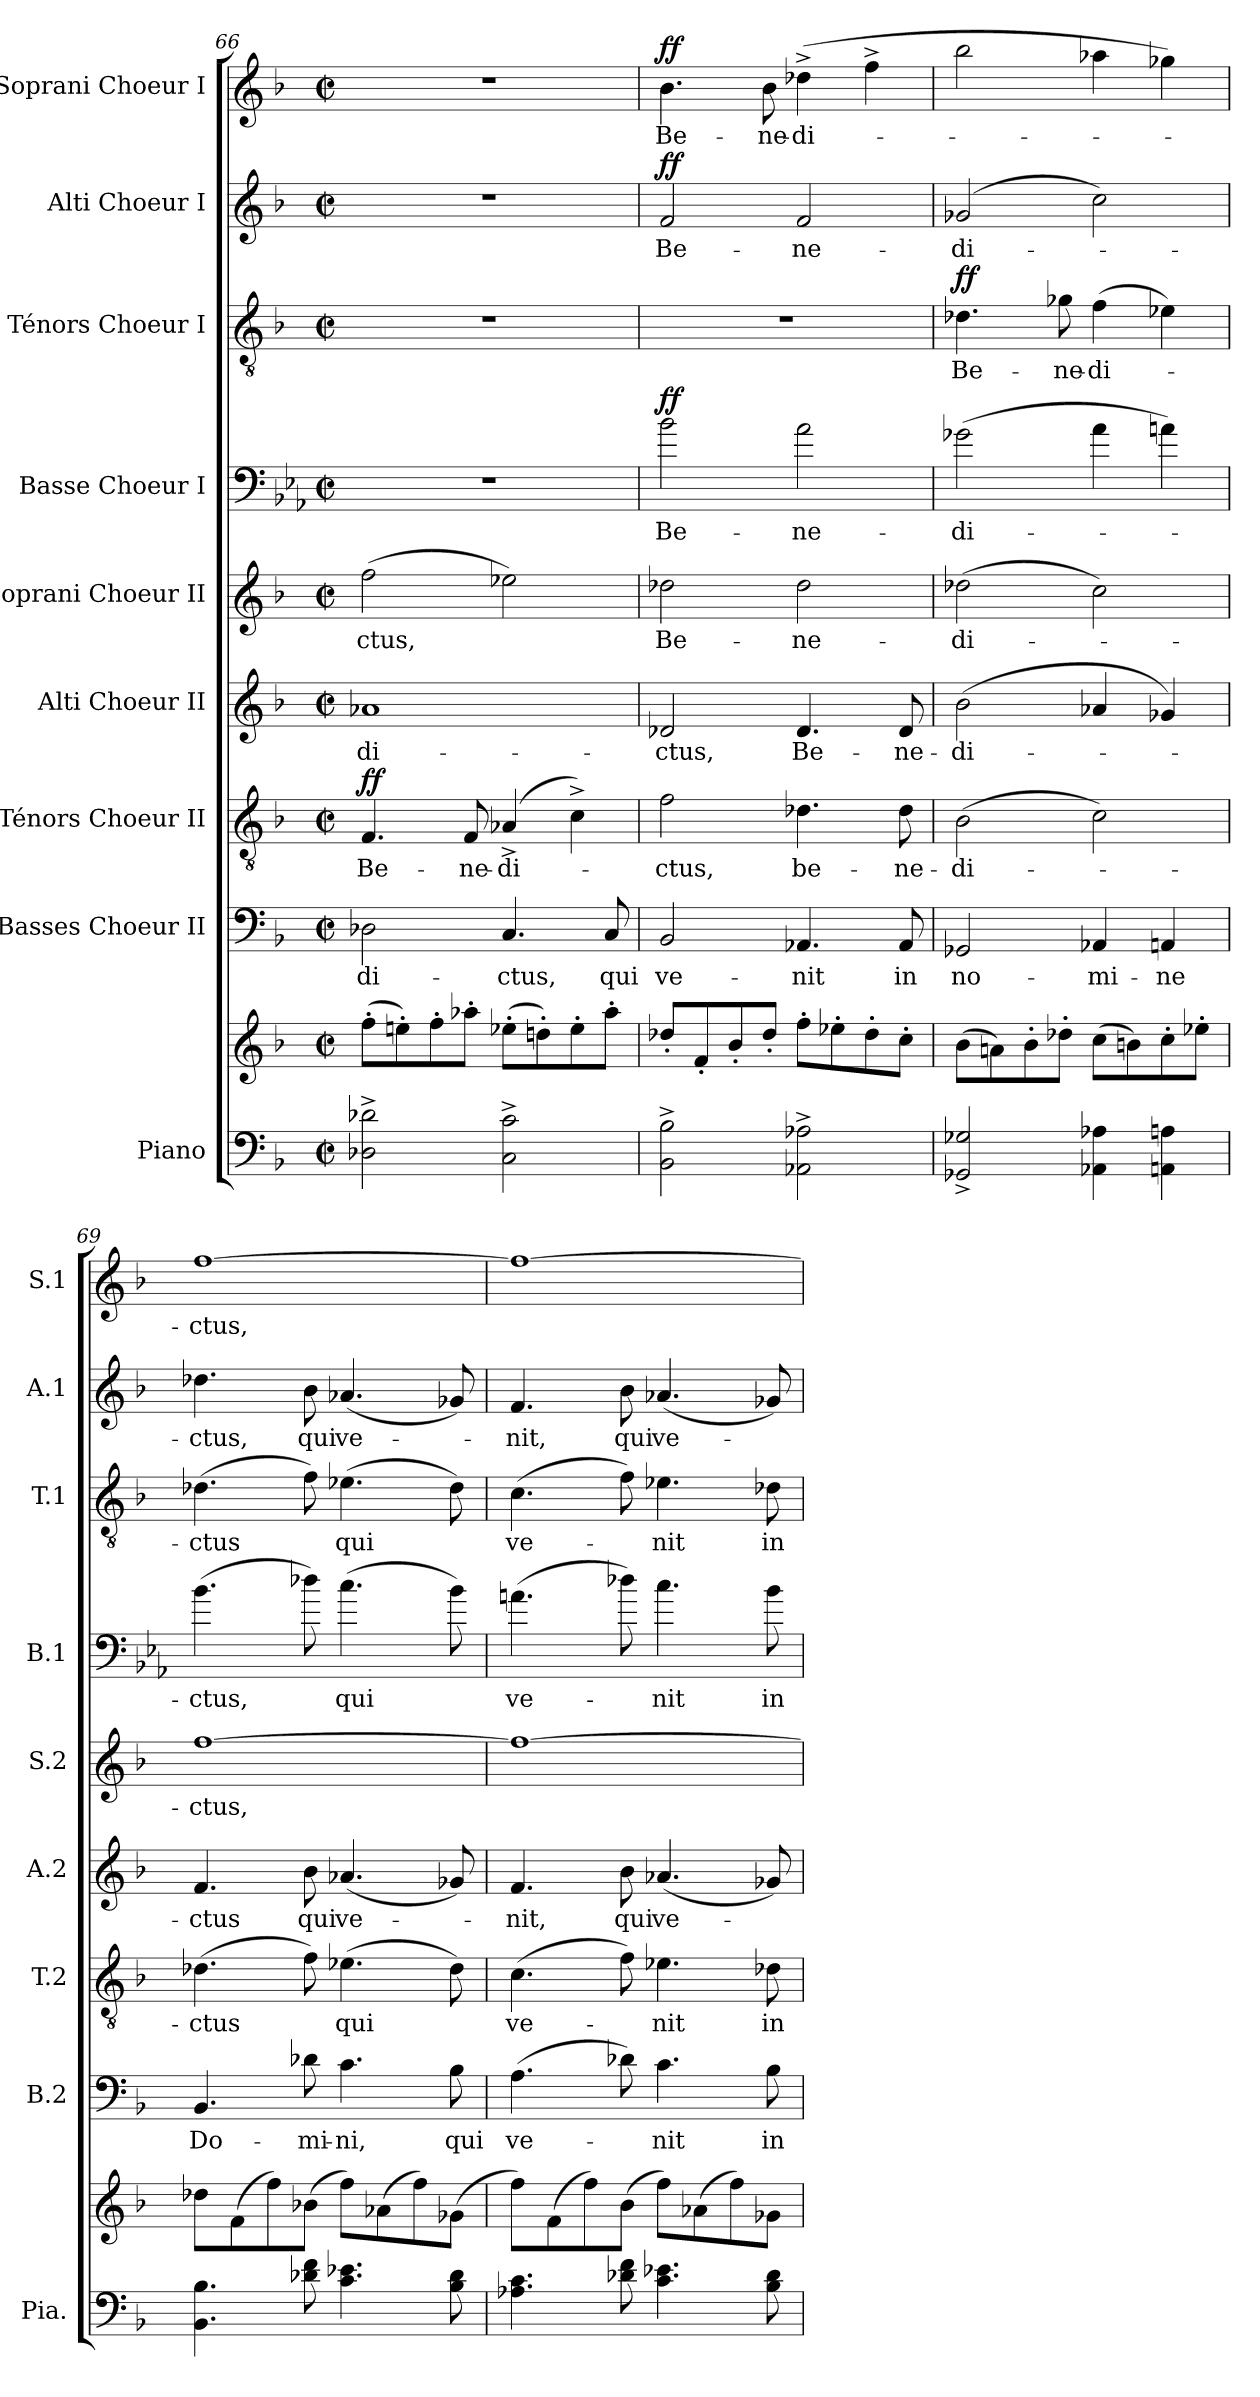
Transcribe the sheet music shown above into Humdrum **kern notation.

**kern	**kern	**kern	**text	**kern	**text	**dynam	**kern	**text	**kern	**text	**kern	**text	**dynam	**kern	**text	**dynam	**kern	**text	**dynam	**kern	**text	**dynam
*part9	*part9	*part8	*part8	*part7	*part7	*part7	*part6	*part6	*part5	*part5	*part4	*part4	*part4	*part3	*part3	*part3	*part2	*part2	*part2	*part1	*part1	*part1
*staff10	*staff9	*staff8	*staff8	*staff7	*staff7	*staff7	*staff6	*staff6	*staff5	*staff5	*staff4	*staff4	*staff4	*staff3	*staff3	*staff3	*staff2	*staff2	*staff2	*staff1	*staff1	*staff1
*I"Piano	*	*I"Basses Choeur II	*	*I"Ténors Choeur II	*	*	*I"Alti Choeur II	*	*I"Soprani Choeur II	*	*I"Basse Choeur I	*	*	*I"Ténors Choeur I	*	*	*I"Alti Choeur I	*	*	*I"Soprani Choeur I	*	*
*I'Pia.	*	*I'B.2	*	*I'T.2	*	*	*I'A.2	*	*I'S.2	*	*I'B.1	*	*	*I'T.1	*	*	*I'A.1	*	*	*I'S.1	*	*
*clefF4	*clefG2	*clefF4	*	*clefGv2	*	*	*clefG2	*	*clefG2	*	*clefF4	*	*	*clefGv2	*	*	*clefG2	*	*	*clefG2	*	*
*	*	*	*	*	*	*	*	*	*	*	*ITrd8c14	*	*	*	*	*	*	*	*	*	*	*
*k[b-]	*k[b-]	*k[b-]	*	*k[b-]	*	*	*k[b-]	*	*k[b-]	*	*k[b-e-a-]	*	*	*k[b-]	*	*	*k[b-]	*	*	*k[b-]	*	*
*M2/2	*M2/2	*M2/2	*	*M2/2	*	*	*M2/2	*	*M2/2	*	*M2/2	*	*	*M2/2	*	*	*M2/2	*	*	*M2/2	*	*
*met(c|)	*met(c|)	*met(c|)	*	*met(c|)	*	*	*met(c|)	*	*met(c|)	*	*met(c|)	*	*	*met(c|)	*	*	*met(c|)	*	*	*met(c|)	*	*
=66	=66	=66	=66	=66	=66	=66	=66	=66	=66	=66	=66	=66	=66	=66	=66	=66	=66	=66	=66	=66	=66	=66
!	!	!	!	!	!	!LO:DY:a	!	!	!	!	!	!	!	!	!	!	!	!	!	!	!	!
2D-X\^ 2d-X\^	(8ff'\L	2D-Xi\	-di-	4.F/	Be-	ff	1a-X	-di-	(2ff\	-ctus,	1r	.	.	1r	.	.	1r	.	.	1r	.	.
.	8een'\)	.	.	.	.	.	.	.	.	.	.	.	.	.	.	.	.	.	.	.	.	.
.	8ff'\	.	.	.	.	.	.	.	.	.	.	.	.	.	.	.	.	.	.	.	.	.
.	8aa-X'\J	.	.	8F/	-ne-	.	.	.	.	.	.	.	.	.	.	.	.	.	.	.	.	.
2C\^ 2c\^	(8ee-X'\L	4.Ci/	-ctus,	(4A-X^/	-di-	.	.	.	2ee-X\)	.	.	.	.	.	.	.	.	.	.	.	.	.
.	8ddn'\)	.	.	.	.	.	.	.	.	.	.	.	.	.	.	.	.	.	.	.	.	.
.	8ee-'\	.	.	4c^\)	.	.	.	.	.	.	.	.	.	.	.	.	.	.	.	.	.	.
.	8aa-'\J	8Ci/	qui	.	.	.	.	.	.	.	.	.	.	.	.	.	.	.	.	.	.	.
!!LO:PB:g=z
=67	=67	=67	=67	=67	=67	=67	=67	=67	=67	=67	=67	=67	=67	=67	=67	=67	=67	=67	=67	=67	=67	=67
!	!	!	!	!	!	!	!	!	!	!	!	!	!LO:DY:a	!	!	!	!	!	!LO:DY:a	!	!	!LO:DY:a
2BB-\^ 2B-\^	8dd-X'/L	2BB-i/	ve-	2f\	-ctus,	.	2d-X/	-ctus,	2dd-X\	Be-	2B-i\	Be-	ff	1r	.	.	2f/	Be-	ff	4.b-\	Be-	ff
.	8f'/	.	.	.	.	.	.	.	.	.	.	.	.	.	.	.	.	.	.	.	.	.
.	8b-'/	.	.	.	.	.	.	.	.	.	.	.	.	.	.	.	.	.	.	.	.	.
.	8dd-'/J	.	.	.	.	.	.	.	.	.	.	.	.	.	.	.	.	.	.	8b-\	-ne-	.
2AA-X\^ 2A-X\^	8ff'\L	4.AA-Xi/	-nit	4.d-X\	be-	.	4.d-/	Be-	2dd-\	-ne-	2A-i\	-ne-	.	.	.	.	2f/	-ne-	.	(4dd-X^\	-di-	.
.	8ee-X'\	.	.	.	.	.	.	.	.	.	.	.	.	.	.	.	.	.	.	.	.	.
.	8dd-'\	.	.	.	.	.	.	.	.	.	.	.	.	.	.	.	.	.	.	4ff^\	.	.
.	8cc'\J	8AA-i/	in	8d-\	-ne-	.	8d-/	-ne-	.	.	.	.	.	.	.	.	.	.	.	.	.	.
=68	=68	=68	=68	=68	=68	=68	=68	=68	=68	=68	=68	=68	=68	=68	=68	=68	=68	=68	=68	=68	=68	=68
!	!	!	!	!	!	!	!	!	!	!	!	!	!	!	!	!LO:DY:a	!	!	!	!	!	!
2GG-X/^ 2G-X/^	(8b-\L	2GG-Xi/	no-	(2B-\	-di-	.	(2b-\	-di-	(2dd-X\	-di-	(2G-Xi\	-di-	.	4.d-X\	Be-	ff	(2g-X/	-di-	.	2bb-\	.	.
.	8an\)	.	.	.	.	.	.	.	.	.	.	.	.	.	.	.	.	.	.	.	.	.
.	8b-'\	.	.	.	.	.	.	.	.	.	.	.	.	.	.	.	.	.	.	.	.	.
.	8dd-X'\J	.	.	.	.	.	.	.	.	.	.	.	.	8g-X\	-ne-	.	.	.	.	.	.	.
4AA-X\ 4A-X\	(8cc\L	4AA-Xi/	-mi-	2c\)	.	.	4a-X/	.	2cc\)	.	4A-i\	.	.	(4f\	-di-	.	2cc\)	.	.	4aa-X\	.	.
.	8bn\)	.	.	.	.	.	.	.	.	.	.	.	.	.	.	.	.	.	.	.	.	.
4AAn\ 4An\	8cc'\	4AAni/	-ne	.	.	.	4g-X/)	.	.	.	4Ani\)	.	.	4e-X\)	.	.	.	.	.	4gg-X\)	.	.
.	8ee-X'\J	.	.	.	.	.	.	.	.	.	.	.	.	.	.	.	.	.	.	.	.	.
=69	=69	=69	=69	=69	=69	=69	=69	=69	=69	=69	=69	=69	=69	=69	=69	=69	=69	=69	=69	=69	=69	=69
4.BB-\ 4.B-\	8dd-X\L	4.BB-i/	Do-	(4.d-X\	-ctus	.	4.f/	-ctus	[1ff	-ctus,	(4.B-i\	-ctus,	.	(4.d-X\	-ctus	.	4.dd-X\	-ctus,	.	[1ff	-ctus,	.
.	(8f\	.	.	.	.	.	.	.	.	.	.	.	.	.	.	.	.	.	.	.	.	.
.	8ff\)	.	.	.	.	.	.	.	.	.	.	.	.	.	.	.	.	.	.	.	.	.
8d-X\ 8f\	(8b-X\J	8d-Xi\	-mi-	8f\)	.	.	8b-\	qui	.	.	8d-Xi\)	.	.	8f\)	.	.	8b-\	qui	.	.	.	.
4.c\ 4.e-X\	8ff\L)	4.ci\	-ni,	(4.e-X\	qui	.	(4.a-X/	ve-	.	.	(4.ci\	qui	.	(4.e-X\	qui	.	(4.a-X/	ve-	.	.	.	.
.	(8a-X\	.	.	.	.	.	.	.	.	.	.	.	.	.	.	.	.	.	.	.	.	.
.	8ff\)	.	.	.	.	.	.	.	.	.	.	.	.	.	.	.	.	.	.	.	.	.
8B-\ 8d-\	(8g-X\J	8B-i\	qui	8d-\)	.	.	8g-X/)	.	.	.	8B-i\)	.	.	8d-\)	.	.	8g-X/)	.	.	.	.	.
=70	=70	=70	=70	=70	=70	=70	=70	=70	=70	=70	=70	=70	=70	=70	=70	=70	=70	=70	=70	=70	=70	=70
4.A-X\ 4.c\	8ff\L)	(4.Ai\	ve-	(4.c\	-ve-	.	4.f/	-nit,	1ff_	.	(4.Ani\	-ve-	.	(4.c\	-ve-	.	4.f/	-nit,	.	1ff_	.	.
.	(8f\	.	.	.	.	.	.	.	.	.	.	.	.	.	.	.	.	.	.	.	.	.
.	8ff\)	.	.	.	.	.	.	.	.	.	.	.	.	.	.	.	.	.	.	.	.	.
8d-X\ 8f\	(8b-\J	8d-Xi\)	.	8f\)	.	.	8b-\	qui	.	.	8d-Xi\)	.	.	8f\)	.	.	8b-\	qui	.	.	.	.
4.c\ 4.e-X\	8ff\L)	4.ci\	-nit	4.e-X\	-nit	.	(4.a-X/	ve-	.	.	4.ci\	-nit	.	4.e-X\	-nit	.	(4.a-X/	ve-	.	.	.	.
.	(8a-X\	.	.	.	.	.	.	.	.	.	.	.	.	.	.	.	.	.	.	.	.	.
.	8ff\)	.	.	.	.	.	.	.	.	.	.	.	.	.	.	.	.	.	.	.	.	.
8B-\ 8d-\	8g-X\J	8B-i\	in	8d-X\	in	.	8g-X/)	.	.	.	8B-i\	in	.	8d-X\	in	.	8g-X/)	.	.	.	.	.
=	=	=	=	=	=	=	=	=	=	=	=	=	=	=	=	=	=	=	=	=	=	=
*-	*-	*-	*-	*-	*-	*-	*-	*-	*-	*-	*-	*-	*-	*-	*-	*-	*-	*-	*-	*-	*-	*-
